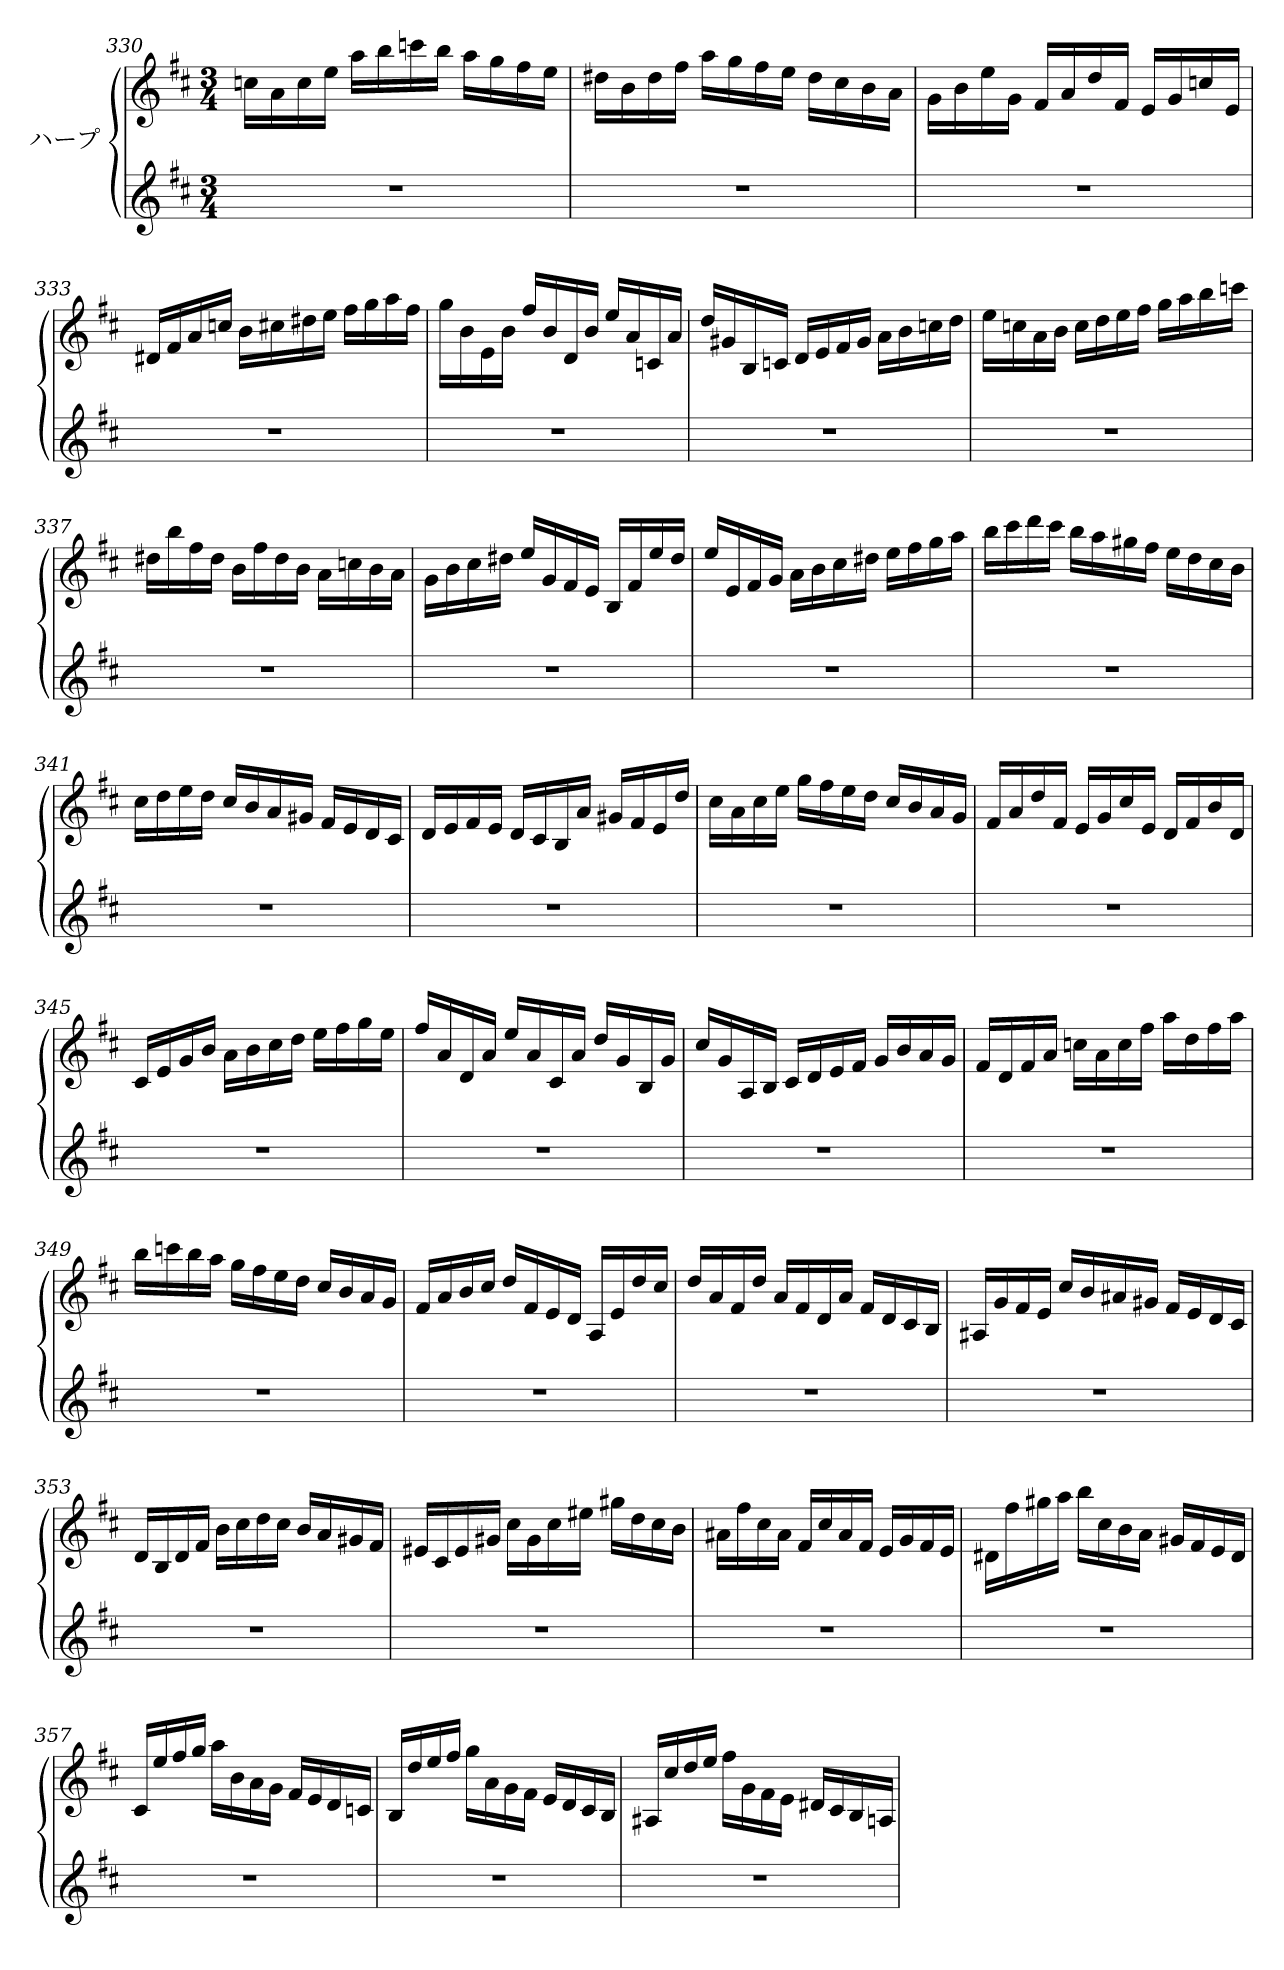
**kern	**kern
*part1	*part1
*staff2	*staff1
*I"ハープ	*
*clefG2	*clefG2
*k[f#c#]	*k[f#c#]
*M3/4	*M3/4
=330	=330
2.r	16ccn\LL
.	16a\
.	16cc\
.	16ee\JJ
.	16aa\LL
.	16bb\
.	16cccn\
.	16bb\JJ
.	16aa\LL
.	16gg\
.	16ff#\
.	16ee\JJ
=331	=331
2.r	16dd#X\LL
.	16b\
.	16dd#\
.	16ff#\JJ
.	16aa\LL
.	16gg\
.	16ff#\
.	16ee\JJ
.	16dd#\LL
.	16cc#\
.	16b\
.	16a\JJ
!!LO:PB:g=z
=332	=332
2.r	16g\LL
.	16b\
.	16ee\
.	16g\JJ
.	16f#/LL
.	16a/
.	16dd/
.	16f#/JJ
.	16e/LL
.	16g/
.	16ccn/
.	16e/JJ
=333	=333
2.r	16d#X/LL
.	16f#/
.	16a/
.	16ccn/JJ
.	16b\LL
.	16cc#X\
.	16dd#X\
.	16ee\JJ
.	16ff#\LL
.	16gg\
.	16aa\
.	16ff#\JJ
=334	=334
2.r	16gg\LL
.	16b\
.	16e\
.	16b\JJ
.	16ff#/LL
.	16b/
.	16d/
.	16b/JJ
.	16ee/LL
.	16a/
.	16cn/
.	16a/JJ
!!LO:LB:g=z
=335	=335
2.r	16dd/LL
.	16g#X/
.	16B/
.	16cn/JJ
.	16d/LL
.	16e/
.	16f#/
.	16g#/JJ
.	16a\LL
.	16b\
.	16ccn\
.	16dd\JJ
=336	=336
2.r	16ee\LL
.	16ccn\
.	16a\
.	16b\JJ
.	16cc\LL
.	16dd\
.	16ee\
.	16ff#\JJ
.	16gg\LL
.	16aa\
.	16bb\
.	16cccn\JJ
=337	=337
2.r	16dd#X\LL
.	16bb\
.	16ff#\
.	16dd#\JJ
.	16b\LL
.	16ff#\
.	16dd#\
.	16b\JJ
.	16a\LL
.	16ccn\
.	16b\
.	16a\JJ
!!LO:LB:g=z
=338	=338
2.r	16g\LL
.	16b\
.	16cc#\
.	16dd#X\JJ
.	16ee/LL
.	16g/
.	16f#/
.	16e/JJ
.	16B/LL
.	16f#/
.	16ee/
.	16dd#/JJ
=339	=339
2.r	16ee/LL
.	16e/
.	16f#/
.	16g/JJ
.	16a\LL
.	16b\
.	16cc#\
.	16dd#X\JJ
.	16ee\LL
.	16ff#\
.	16gg\
.	16aa\JJ
=340	=340
2.r	16bb\LL
.	16ccc#\
.	16ddd\
.	16ccc#\JJ
.	16bb\LL
.	16aa\
.	16gg#X\
.	16ff#\JJ
.	16ee\LL
.	16dd\
.	16cc#\
.	16b\JJ
!!LO:LB:g=z
=341	=341
2.r	16cc#\LL
.	16dd\
.	16ee\
.	16dd\JJ
.	16cc#/LL
.	16b/
.	16a/
.	16g#X/JJ
.	16f#/LL
.	16e/
.	16d/
.	16c#/JJ
=342	=342
2.r	16d/LL
.	16e/
.	16f#/
.	16e/JJ
.	16d/LL
.	16c#/
.	16B/
.	16a/JJ
.	16g#X/LL
.	16f#/
.	16e/
.	16dd/JJ
=343	=343
2.r	16cc#\LL
.	16a\
.	16cc#\
.	16ee\JJ
.	16gg\LL
.	16ff#\
.	16ee\
.	16dd\JJ
.	16cc#/LL
.	16b/
.	16a/
.	16g/JJ
!!LO:LB:g=z
=344	=344
2.r	16f#/LL
.	16a/
.	16dd/
.	16f#/JJ
.	16e/LL
.	16g/
.	16cc#/
.	16e/JJ
.	16d/LL
.	16f#/
.	16b/
.	16d/JJ
=345	=345
2.r	16c#/LL
.	16e/
.	16g/
.	16b/JJ
.	16a\LL
.	16b\
.	16cc#\
.	16dd\JJ
.	16ee\LL
.	16ff#\
.	16gg\
.	16ee\JJ
=346	=346
2.r	16ff#/LL
.	16a/
.	16d/
.	16a/JJ
.	16ee/LL
.	16a/
.	16c#/
.	16a/JJ
.	16dd/LL
.	16g/
.	16B/
.	16g/JJ
!!LO:LB:g=z
=347	=347
2.r	16cc#/LL
.	16g/
.	16A/
.	16B/JJ
.	16c#/LL
.	16d/
.	16e/
.	16f#/JJ
.	16g/LL
.	16b/
.	16a/
.	16g/JJ
=348	=348
2.r	16f#/LL
.	16d/
.	16f#/
.	16a/JJ
.	16ccn\LL
.	16a\
.	16cc\
.	16ff#\JJ
.	16aa\LL
.	16dd\
.	16ff#\
.	16aa\JJ
=349	=349
2.r	16bb\LL
.	16cccn\
.	16bb\
.	16aa\JJ
.	16gg\LL
.	16ff#\
.	16ee\
.	16dd\JJ
.	16cc#/LL
.	16b/
.	16a/
.	16g/JJ
!!LO:PB:g=z
=350	=350
2.r	16f#/LL
.	16a/
.	16b/
.	16cc#/JJ
.	16dd/LL
.	16f#/
.	16e/
.	16d/JJ
.	16A/LL
.	16e/
.	16dd/
.	16cc#/JJ
=351	=351
2.r	16dd/LL
.	16a/
.	16f#/
.	16dd/JJ
.	16a/LL
.	16f#/
.	16d/
.	16a/JJ
.	16f#/LL
.	16d/
.	16c#/
.	16B/JJ
=352	=352
2.r	16A#X/LL
.	16g/
.	16f#/
.	16e/JJ
.	16cc#/LL
.	16b/
.	16a#X/
.	16g#X/JJ
.	16f#/LL
.	16e/
.	16d/
.	16c#/JJ
!!LO:LB:g=z
=353	=353
2.r	16d/LL
.	16B/
.	16d/
.	16f#/JJ
.	16b\LL
.	16cc#\
.	16dd\
.	16cc#\JJ
.	16b/LL
.	16a/
.	16g#X/
.	16f#/JJ
=354	=354
2.r	16e#X/LL
.	16c#/
.	16e#/
.	16g#X/JJ
.	16cc#\LL
.	16g#\
.	16cc#\
.	16ee#X\JJ
.	16gg#X\LL
.	16dd\
.	16cc#\
.	16b\JJ
=355	=355
2.r	16a#X\LL
.	16ff#\
.	16cc#\
.	16a#\JJ
.	16f#/LL
.	16cc#/
.	16a#/
.	16f#/JJ
.	16e/LL
.	16g/
.	16f#/
.	16e/JJ
!!LO:LB:g=z
=356	=356
2.r	16d#X\LL
.	16ff#\
.	16gg#X\
.	16aa\JJ
.	16bb\LL
.	16cc#\
.	16b\
.	16a\JJ
.	16g#X/LL
.	16f#/
.	16e/
.	16d#/JJ
=357	=357
2.r	16c#/LL
.	16ee/
.	16ff#/
.	16gg/JJ
.	16aa\LL
.	16b\
.	16a\
.	16g\JJ
.	16f#/LL
.	16e/
.	16d/
.	16cn/JJ
=358	=358
2.r	16B/LL
.	16dd/
.	16ee/
.	16ff#/JJ
.	16gg\LL
.	16a\
.	16g\
.	16f#\JJ
.	16e/LL
.	16d/
.	16c#/
.	16B/JJ
!!LO:LB:g=z
=359	=359
2.r	16A#X/LL
.	16cc#/
.	16dd/
.	16ee/JJ
.	16ff#\LL
.	16g\
.	16f#\
.	16e\JJ
.	16d#X/LL
.	16c#/
.	16B/
.	16An/JJ
=	=
*-	*-
